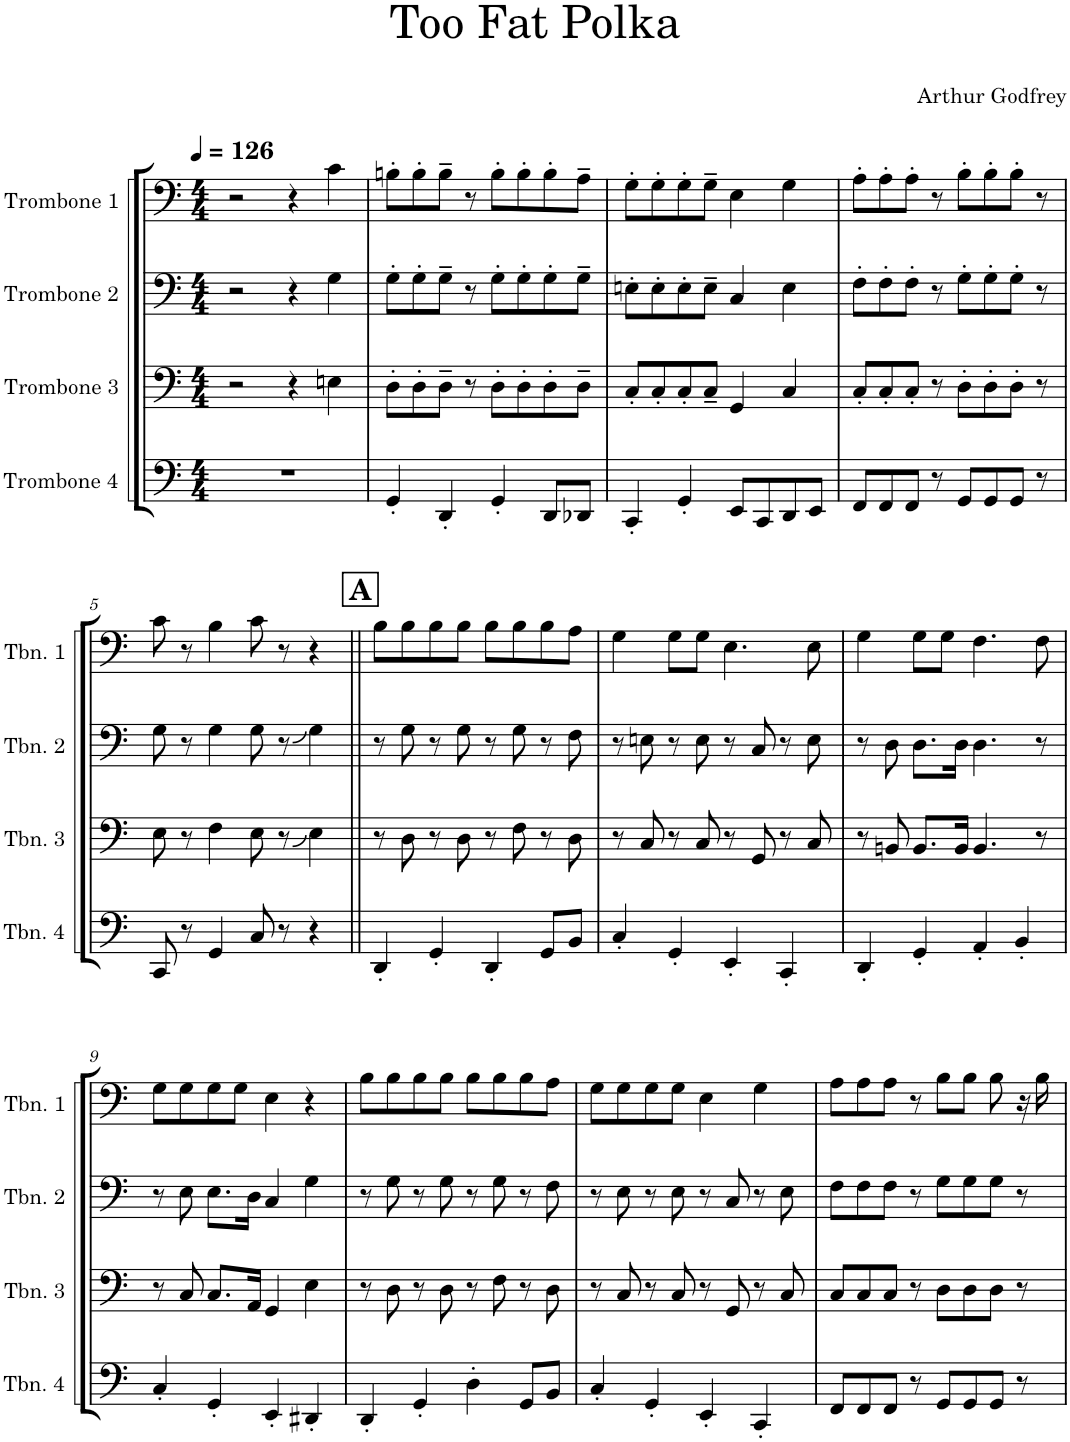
**kern	**kern	**kern	**kern
*part4	*part3	*part2	*part1
*staff4	*staff3	*staff2	*staff1
*I"Trombone 4	*I"Trombone 3	*I"Trombone 2	*I"Trombone 1
*I'Tbn. 4	*I'Tbn. 3	*I'Tbn. 2	*I'Tbn. 1
*clefF4	*clefF4	*clefF4	*clefF4
*k[]	*k[]	*k[]	*k[]
*M4/4	*M4/4	*M4/4	*M4/4
*MM126	*MM126	*MM126	*MM126
=1	=1	=1	=1
1r	2r	2r	2r
.	4r	4r	4r
.	4En\	4G\	4c\
=2	=2	=2	=2
4GG'/	8D'\L	8G'\L	8Bn'\L
.	8D'\	8G'\	8B'\
4DD'/	8D~\J	8G~\J	8B~\J
.	8r	8r	8r
4GG'/	8D'\L	8G'\L	8B'\L
.	8D'\	8G'\	8B'\
8DD/L	8D'\	8G'\	8B'\
8DD-X/J	8D~\J	8G~\J	8A~\J
=3	=3	=3	=3
4CC'/	8C'/L	8En'\L	8G'\L
.	8C'/	8E'\	8G'\
4GG'/	8C'/	8E'\	8G'\
.	8C~/J	8E~\J	8G~\J
8EE/L	4GG/	4C/	4E\
8CC/	.	.	.
8DD/	4C/	4E\	4G\
8EE/J	.	.	.
=4	=4	=4	=4
8FF/L	8C'/L	8F'\L	8A'\L
8FF/	8C'/	8F'\	8A'\
8FF/J	8C'/J	8F'\J	8A'\J
8r	8r	8r	8r
8GG/L	8D'\L	8G'\L	8B'\L
8GG/	8D'\	8G'\	8B'\
8GG/J	8D'\J	8G'\J	8B'\J
8r	8r	8r	8r
!!LO:LB:g=z
=5	=5	=5	=5
8CC/	8E\	8G\	8c\
8r	8r	8r	8r
4GG/	4F\	4G\	4B\
8C/	8E\	8G\	8c\
8r	8r	8r	8r
4r	4E\	4G\	4r
!!LO:REH:place=s1:a:B:cj:fs=14:t=A
=6||	=6||	=6||	=6||
4DD'/	8r	8r	8B\L
.	8D\	8G\	8B\
4GG'/	8r	8r	8B\
.	8D\	8G\	8B\J
4DD'/	8r	8r	8B\L
.	8F\	8G\	8B\
8GG/L	8r	8r	8B\
8BB/J	8D\	8F\	8A\J
=7	=7	=7	=7
4C'/	8r	8r	4G\
.	8C/	8En\	.
4GG'/	8r	8r	8G\L
.	8C/	8E\	8G\J
4EE'/	8r	8r	4.E\
.	8GG/	8C/	.
4CC'/	8r	8r	.
.	8C/	8E\	8E\
=8	=8	=8	=8
4DD'/	8r	8r	4G\
.	8BBn/	8D\	.
4GG'/	8.BB/L	8.D\L	8G\L
.	.	.	8G\J
.	16BB/Jk	16D\Jk	.
4AA'/	4.BB/	4.D\	4.F\
4BB'/	.	.	.
.	8r	8r	8F\
!!LO:LB:g=z
=9	=9	=9	=9
4C'/	8r	8r	8G\L
.	8C/	8E\	8G\
4GG'/	8.C/L	8.E\L	8G\
.	.	.	8G\J
.	16AA/Jk	16D\Jk	.
4EE'/	4GG/	4C/	4E\
4DD#X'/	4E\	4G\	4r
=10	=10	=10	=10
4DD'/	8r	8r	8B\L
.	8D\	8G\	8B\
4GG'/	8r	8r	8B\
.	8D\	8G\	8B\J
4D'\	8r	8r	8B\L
.	8F\	8G\	8B\
8GG/L	8r	8r	8B\
8BB/J	8D\	8F\	8A\J
=11	=11	=11	=11
4C'/	8r	8r	8G\L
.	8C/	8E\	8G\
4GG'/	8r	8r	8G\
.	8C/	8E\	8G\J
4EE'/	8r	8r	4E\
.	8GG/	8C/	.
4CC'/	8r	8r	4G\
.	8C/	8E\	.
=12	=12	=12	=12
8FF/L	8C/L	8F\L	8A\L
8FF/	8C/	8F\	8A\
8FF/J	8C/J	8F\J	8A\J
8r	8r	8r	8r
8GG/L	8D\L	8G\L	8B\L
8GG/	8D\	8G\	8B\J
8GG/J	8D\J	8G\J	8B\
8r	8r	8r	16r
.	.	.	16B\
=	=	=	=
*-	*-	*-	*-
